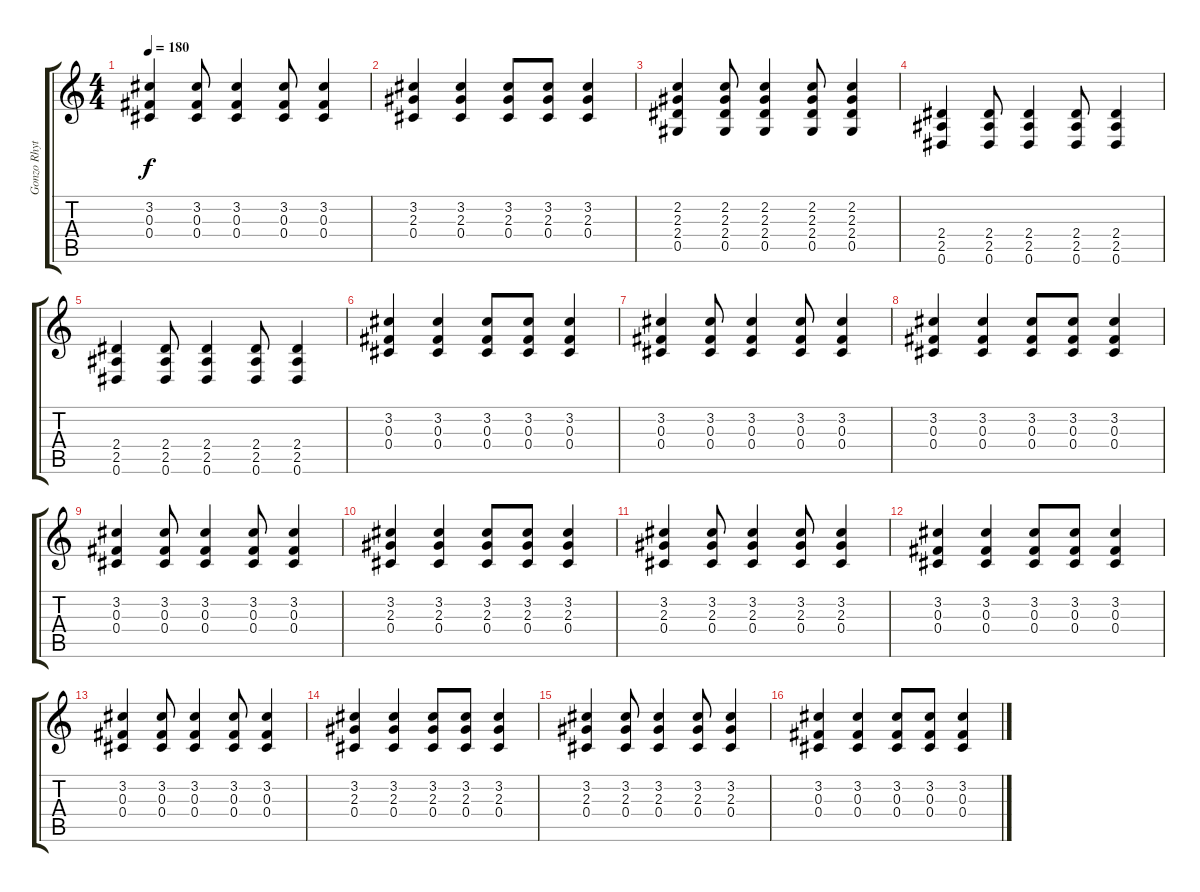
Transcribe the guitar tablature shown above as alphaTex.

\track ("Gonzo Rhythm III" "Gonzo Rhyt") {instrument overdrivenguitar}
\staff {score tabs}
\tuning (Eb4 Bb3 Gb3 Db3 Ab2 Eb2) {hide}
\ts (4 4)
\tempo 180
\clef g2
\ks c
(3.2 0.3 0.4).4{dy f} (3.2 0.3 0.4).8 (3.2 0.3 0.4).4 (3.2 0.3 0.4).8 (3.2 0.3 0.4).4 |
(3.2 2.3 0.4).4 (3.2 2.3 0.4).4 (3.2 2.3 0.4).8 (3.2 2.3 0.4).8 (3.2 2.3 0.4).4 |
(2.2 2.3 2.4 0.5).4 (2.2 2.3 2.4 0.5).8 (2.2 2.3 2.4 0.5).4 (2.2 2.3 2.4 0.5).8 (2.2 2.3 2.4 0.5).4 |
(2.4 2.5 0.6).4 (2.4 2.5 0.6).8 (2.4 2.5 0.6).4 (2.4 2.5 0.6).8 (2.4 2.5 0.6).4 |
(2.4 2.5 0.6).4 (2.4 2.5 0.6).8 (2.4 2.5 0.6).4 (2.4 2.5 0.6).8 (2.4 2.5 0.6).4 |
(3.2 0.3 0.4).4 (3.2 0.3 0.4).4 (3.2 0.3 0.4).8 (3.2 0.3 0.4).8 (3.2 0.3 0.4).4 |
(3.2 0.3 0.4).4 (3.2 0.3 0.4).8 (3.2 0.3 0.4).4 (3.2 0.3 0.4).8 (3.2 0.3 0.4).4 |
(3.2 0.3 0.4).4 (3.2 0.3 0.4).4 (3.2 0.3 0.4).8 (3.2 0.3 0.4).8 (3.2 0.3 0.4).4 |
(3.2 0.3 0.4).4 (3.2 0.3 0.4).8 (3.2 0.3 0.4).4 (3.2 0.3 0.4).8 (3.2 0.3 0.4).4 |
(3.2 2.3 0.4).4 (3.2 2.3 0.4).4 (3.2 2.3 0.4).8 (3.2 2.3 0.4).8 (3.2 2.3 0.4).4 |
(3.2 2.3 0.4).4 (3.2 2.3 0.4).8 (3.2 2.3 0.4).4 (3.2 2.3 0.4).8 (3.2 2.3 0.4).4 |
(3.2 0.3 0.4).4 (3.2 0.3 0.4).4 (3.2 0.3 0.4).8 (3.2 0.3 0.4).8 (3.2 0.3 0.4).4 |
(3.2 0.3 0.4).4 (3.2 0.3 0.4).8 (3.2 0.3 0.4).4 (3.2 0.3 0.4).8 (3.2 0.3 0.4).4 |
(3.2 2.3 0.4).4 (3.2 2.3 0.4).4 (3.2 2.3 0.4).8 (3.2 2.3 0.4).8 (3.2 2.3 0.4).4 |
(3.2 2.3 0.4).4 (3.2 2.3 0.4).8 (3.2 2.3 0.4).4 (3.2 2.3 0.4).8 (3.2 2.3 0.4).4 |
(3.2 0.3 0.4).4 (3.2 0.3 0.4).4 (3.2 0.3 0.4).8 (3.2 0.3 0.4).8 (3.2 0.3 0.4).4
